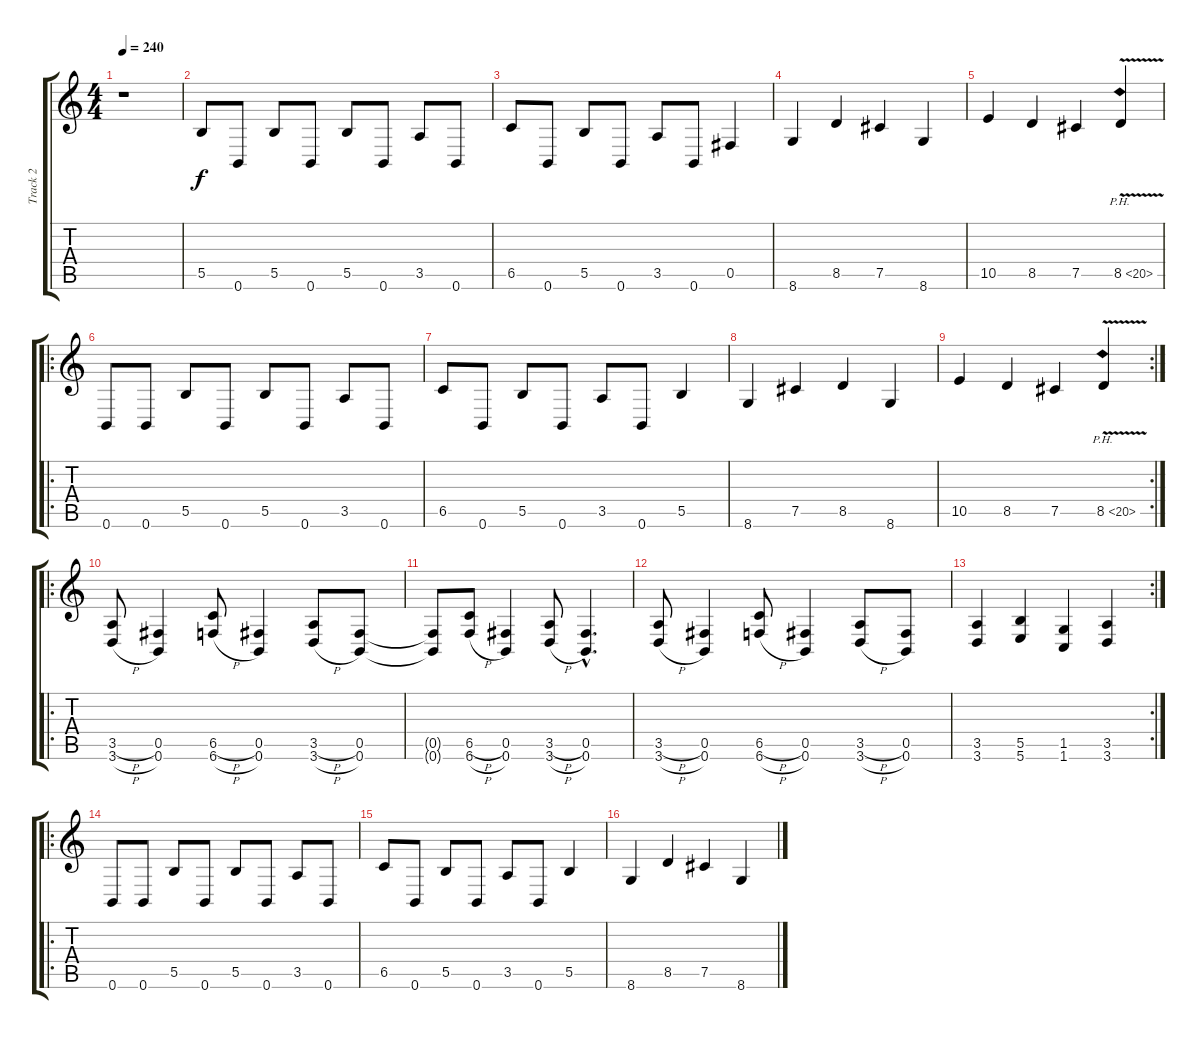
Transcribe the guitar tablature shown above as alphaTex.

\track ("Track 2" "Track 2") {instrument distortionguitar}
\staff {score tabs}
\tuning (Db4 Ab3 E3 B2 Gb2 B1) {hide}
\ts (4 4)
\tempo 240
\clef g2
\ks c
r.1{dy f instrument distortionguitar} |
5.5.8 0.6.8 5.5.8 0.6.8 5.5.8 0.6.8 3.5.8 0.6.8 |
6.5.8 0.6.8 5.5.8 0.6.8 3.5.8 0.6.8 0.5.4 |
8.6.4 8.5.4 7.5.4 8.6.4 |
10.5.4 8.5.4 7.5.4 8.5{ph 12 v}.4 |
\ro
0.6.8 0.6.8 5.5.8 0.6.8 5.5.8 0.6.8 3.5.8 0.6.8 |
6.5.8 0.6.8 5.5.8 0.6.8 3.5.8 0.6.8 5.5.4 |
8.6.4 7.5.4 8.5.4 8.6.4 |
\rc 2
10.5.4 8.5.4 7.5.4 8.5{ph 12 v}.4 |
\ro
(3.5{h} 3.6{h}).8 (0.5 0.6).4 (6.5{h} 6.6{h}).8 (0.5 0.6).4 (3.5{h} 3.6{h}).8 (0.5 0.6).8 |
(0.5{t} 0.6{t}).8 (6.5{h} 6.6{h}).8 (0.5 0.6).4 (3.5{h} 3.6{h}).8 (0.5{hac} 0.6{hac}).4{d} |
(3.5{h} 3.6{h}).8 (0.5 0.6).4 (6.5{h} 6.6{h}).8 (0.5 0.6).4 (3.5{h} 3.6{h}).8 (0.5 0.6).8 |
\rc 2
(3.5 3.6).4 (5.5 5.6).4 (1.5 1.6).4 (3.5 3.6).4 |
\ro
0.6.8 0.6.8 5.5.8 0.6.8 5.5.8 0.6.8 3.5.8 0.6.8 |
6.5.8 0.6.8 5.5.8 0.6.8 3.5.8 0.6.8 5.5.4 |
8.6.4 8.5.4 7.5.4 8.6.4
